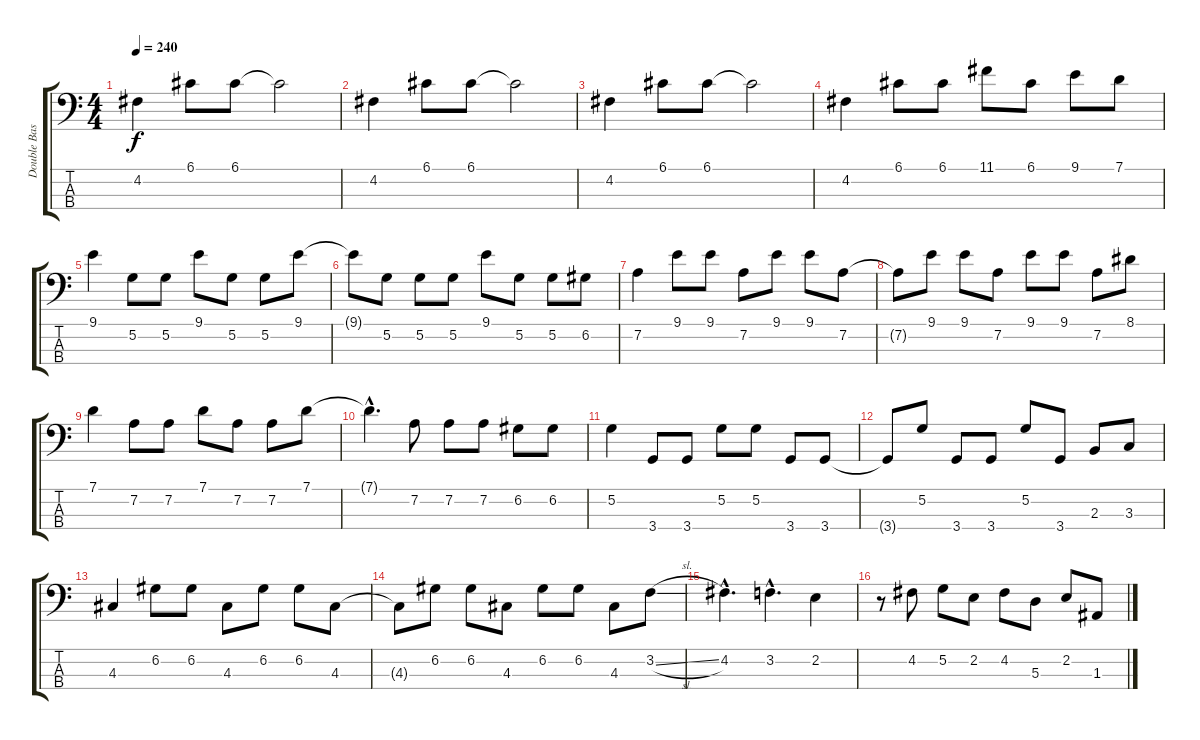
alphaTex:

\track ("Double Bass" "Double Bas") {instrument acousticbass}
\staff {score tabs}
\tuning (G2 D2 A1 E1) {hide}
\ts (4 4)
\tempo 240
\clef f4
\ks c
4.2.4{dy f} 6.1.8 6.1.8 6.1{t}.2 |
4.2.4 6.1.8 6.1.8 6.1{t}.2 |
4.2.4 6.1.8 6.1.8 6.1{t}.2 |
4.2.4 6.1.8 6.1.8 11.1.8 6.1.8 9.1.8 7.1.8 |
9.1.4 5.2.8 5.2.8 9.1.8 5.2.8 5.2.8 9.1.8 |
9.1{t}.8 5.2.8 5.2.8 5.2.8 9.1.8 5.2.8 5.2.8 6.2.8 |
7.2.4 9.1.8 9.1.8 7.2.8 9.1.8 9.1.8 7.2.8 |
7.2{t}.8 9.1.8 9.1.8 7.2.8 9.1.8 9.1.8 7.2.8 8.1.8 |
7.1.4 7.2.8 7.2.8 7.1.8 7.2.8 7.2.8 7.1.8 |
7.1{hac t}.4{d} 7.2.8 7.2.8 7.2.8 6.2.8 6.2.8 |
5.2.4 3.4.8 3.4.8 5.2.8 5.2.8 3.4.8 3.4.8 |
3.4{t}.8 5.2.8 3.4.8 3.4.8 5.2.8 3.4.8 2.3.8 3.3.8 |
4.3.4 6.2.8 6.2.8 4.3.8 6.2.8 6.2.8 4.3.8 |
4.3{t}.8 6.2.8 6.2.8 4.3.8 6.2.8 6.2.8 4.3.8 3.2{sl}.8 |
4.2{hac}.4{d} 3.2{hac}.4{d} 2.2.4 |
r.8 4.2.8 5.2.8 2.2.8 4.2.8 5.3.8 2.2.8 1.3.8
